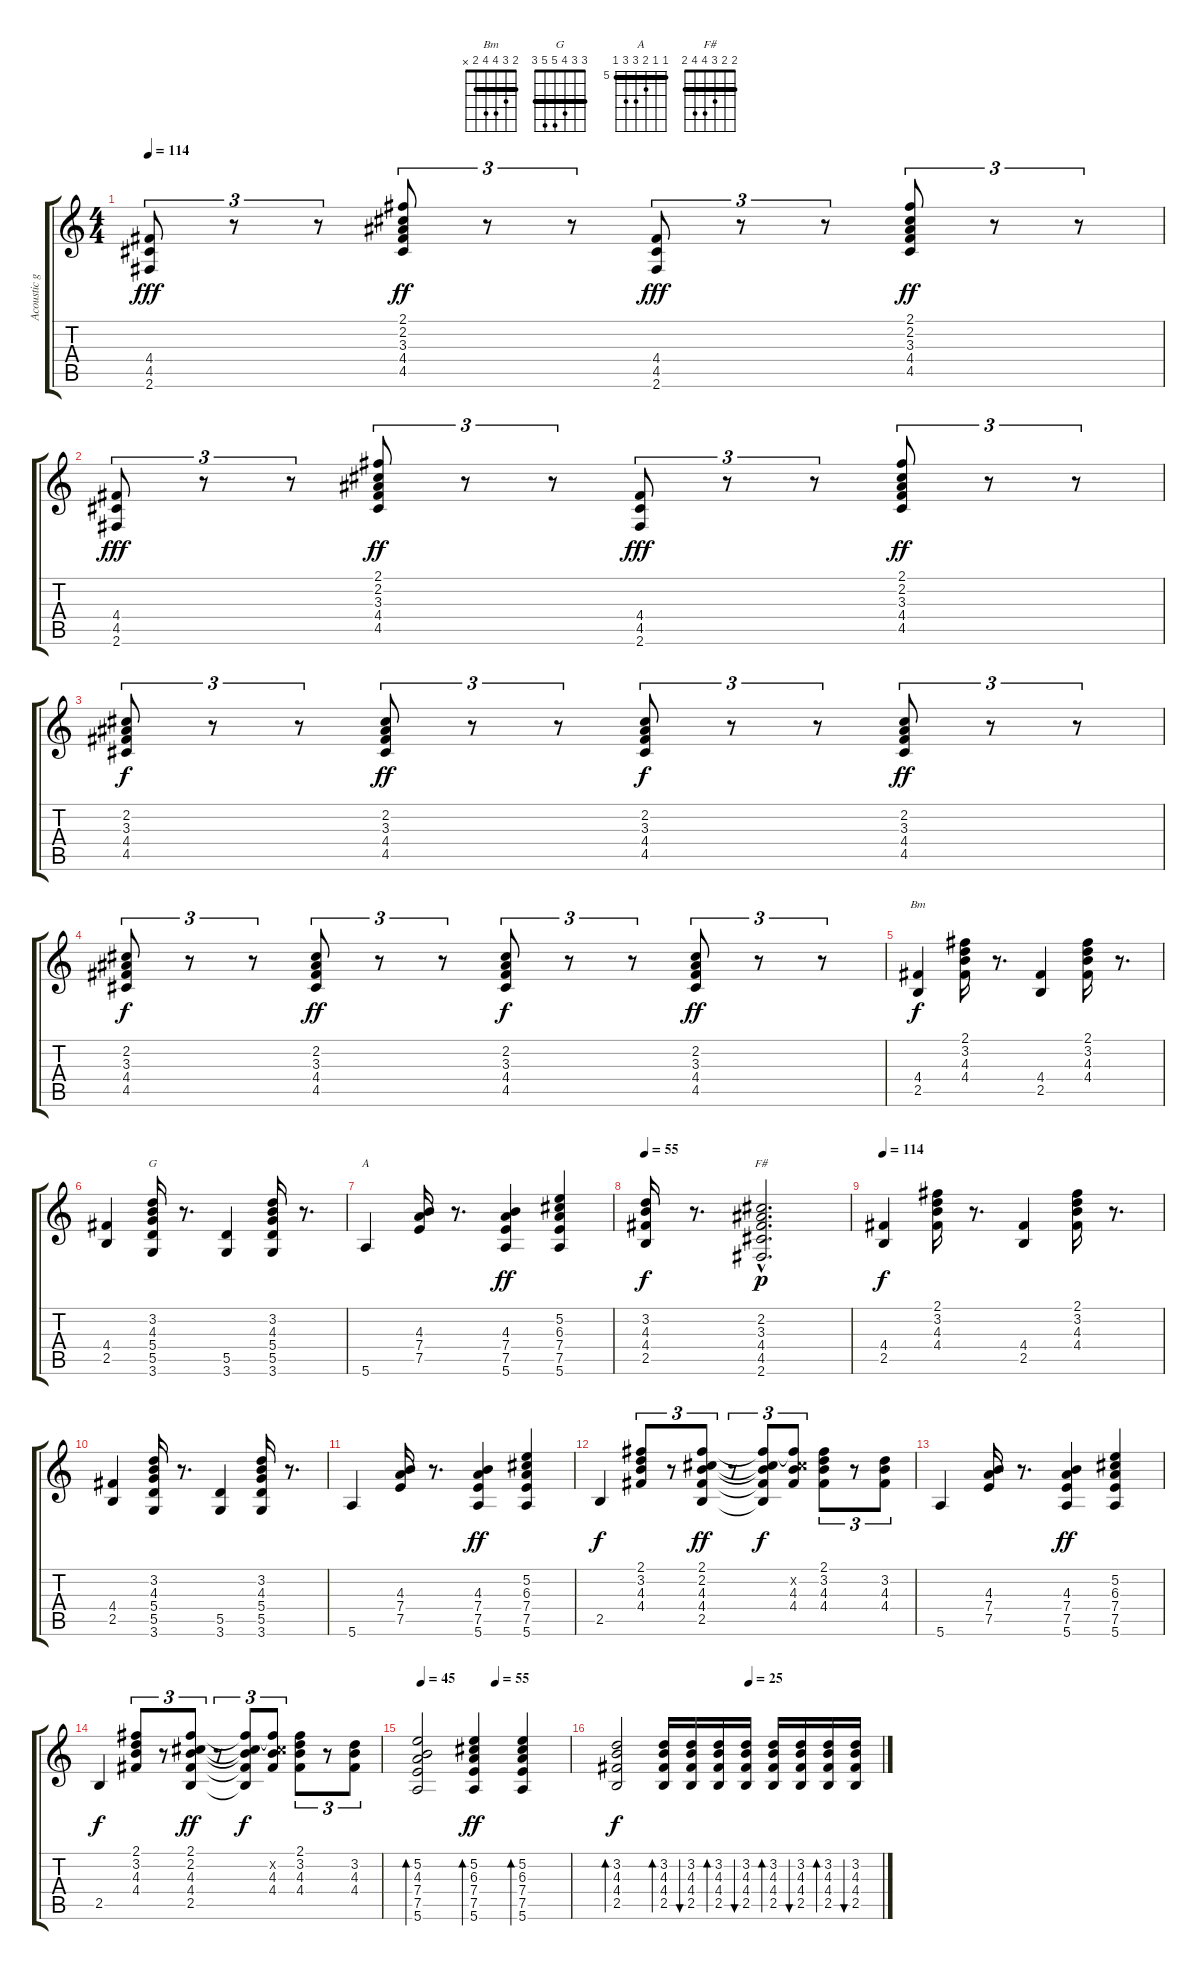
\track ("Acoustic guitar" "Acoustic g") {instrument acousticguitarsteel}
\staff {score tabs}
\tuning (E4 B3 G3 D3 A2 E2) {hide}
\chord ("Bm" 2 3 4 4 2 x) {barre 2}
\chord ("G" 3 3 4 5 5 3) {barre 3}
\chord ("A" 5 5 6 7 7 5) {firstfret 5 barre 5}
\chord ("F#" 2 2 3 4 4 2) {barre 2}
\ts (4 4)
\tempo 114
\clef g2
\ks c
(4.4 4.5 2.6).8{tu (3 2) dy fff} r.8{tu (3 2)} r.8{tu (3 2)} (2.1 2.2 3.3 4.4 4.5).8{tu (3 2) dy ff} r.8{tu (3 2)} r.8{tu (3 2)} (4.4 4.5 2.6).8{tu (3 2) dy fff} r.8{tu (3 2)} r.8{tu (3 2)} (2.1 2.2 3.3 4.4 4.5).8{tu (3 2) dy ff} r.8{tu (3 2)} r.8{tu (3 2)} |
(4.4 4.5 2.6).8{tu (3 2) dy fff} r.8{tu (3 2)} r.8{tu (3 2)} (2.1 2.2 3.3 4.4 4.5).8{tu (3 2) dy ff} r.8{tu (3 2)} r.8{tu (3 2)} (4.4 4.5 2.6).8{tu (3 2) dy fff} r.8{tu (3 2)} r.8{tu (3 2)} (2.1 2.2 3.3 4.4 4.5).8{tu (3 2) dy ff} r.8{tu (3 2)} r.8{tu (3 2)} |
(2.2 3.3 4.4 4.5).8{tu (3 2) dy f} r.8{tu (3 2)} r.8{tu (3 2)} (2.2 3.3 4.4 4.5).8{tu (3 2) dy ff} r.8{tu (3 2)} r.8{tu (3 2)} (2.2 3.3 4.4 4.5).8{tu (3 2) dy f} r.8{tu (3 2)} r.8{tu (3 2)} (2.2 3.3 4.4 4.5).8{tu (3 2) dy ff} r.8{tu (3 2)} r.8{tu (3 2)} |
(2.2 3.3 4.4 4.5).8{tu (3 2) dy f} r.8{tu (3 2)} r.8{tu (3 2)} (2.2 3.3 4.4 4.5).8{tu (3 2) dy ff} r.8{tu (3 2)} r.8{tu (3 2)} (2.2 3.3 4.4 4.5).8{tu (3 2) dy f} r.8{tu (3 2)} r.8{tu (3 2)} (2.2 3.3 4.4 4.5).8{tu (3 2) dy ff} r.8{tu (3 2)} r.8{tu (3 2)} |
(4.4 2.5).4{ch "Bm" dy f} (2.1 3.2 4.3 4.4).16 r.8{d} (4.4 2.5).4 (2.1 3.2 4.3 4.4).16 r.8{d} |
(4.4 2.5).4 (3.2 4.3 5.4 5.5 3.6).16{ch "G"} r.8{d} (5.5 3.6).4 (3.2 4.3 5.4 5.5 3.6).16 r.8{d} |
5.6.4{ch "A"} (4.3 7.4 7.5).16 r.8{d} (4.3 7.4 7.5 5.6).4{dy ff} (5.2 6.3 7.4 7.5 5.6).4 |
\tempo 55
(3.2 4.3 4.4 2.5).16{dy f} r.8{d} (2.2{hac} 3.3{hac} 4.4{hac} 4.5{hac} 2.6{hac}).2{d ch "F#" dy p} |
\tempo 114
(4.4 2.5).4{dy f} (2.1 3.2 4.3 4.4).16 r.8{d} (4.4 2.5).4 (2.1 3.2 4.3 4.4).16 r.8{d} |
(4.4 2.5).4 (3.2 4.3 5.4 5.5 3.6).16 r.8{d} (5.5 3.6).4 (3.2 4.3 5.4 5.5 3.6).16 r.8{d} |
5.6.4 (4.3 7.4 7.5).16 r.8{d} (4.3 7.4 7.5 5.6).4{dy ff} (5.2 6.3 7.4 7.5 5.6).4 |
2.5.4{dy f} (2.1 3.2 4.3 4.4).8{tu (3 2)} r.8{tu (3 2)} (2.1 2.2 4.3 4.4 2.5).8{tu (3 2) dy ff} r.8{tu (3 2)} (2.1{t} 2.2{t} 4.3{t} 4.4{t} 2.5{t}).8{tu (3 2) dy f} (2.1{t} 2.2{x} 4.3 4.4).8{tu (3 2)} (2.1 3.2 4.3 4.4).8{tu (3 2)} r.8{tu (3 2)} (3.2 4.3 4.4).8{tu (3 2)} |
5.6.4 (4.3 7.4 7.5).16 r.8{d} (4.3 7.4 7.5 5.6).4{dy ff} (5.2 6.3 7.4 7.5 5.6).4 |
2.5.4{dy f} (2.1 3.2 4.3 4.4).8{tu (3 2)} r.8{tu (3 2)} (2.1 2.2 4.3 4.4 2.5).8{tu (3 2) dy ff} r.8{tu (3 2)} (2.1{t} 2.2{t} 4.3{t} 4.4{t} 2.5{t}).8{tu (3 2) dy f} (2.1{t} 2.2{x} 4.3 4.4).8{tu (3 2)} (2.1 3.2 4.3 4.4).8{tu (3 2)} r.8{tu (3 2)} (3.2 4.3 4.4).8{tu (3 2)} |
\tempo 45
\tempo (55 0.5)
(5.2 4.3 7.4 7.5 5.6).2{bd 480} (5.2 6.3 7.4 7.5 5.6).4{bd 480 dy ff} (5.2 6.3 7.4 7.5 5.6).4{bd 480} |
\tempo (25 0.5)
(3.2 4.3 4.4 2.5).2{bd 480 dy f} (3.2 4.3 4.4 2.5).16{bd 480} (3.2 4.3 4.4 2.5).16{bu 480} (3.2 4.3 4.4 2.5).16{bd 480} (3.2 4.3 4.4 2.5).16{bu 480} (3.2 4.3 4.4 2.5).16{bd 480} (3.2 4.3 4.4 2.5).16{bu 480} (3.2 4.3 4.4 2.5).16{bd 480} (3.2 4.3 4.4 2.5).16{bu 480}
